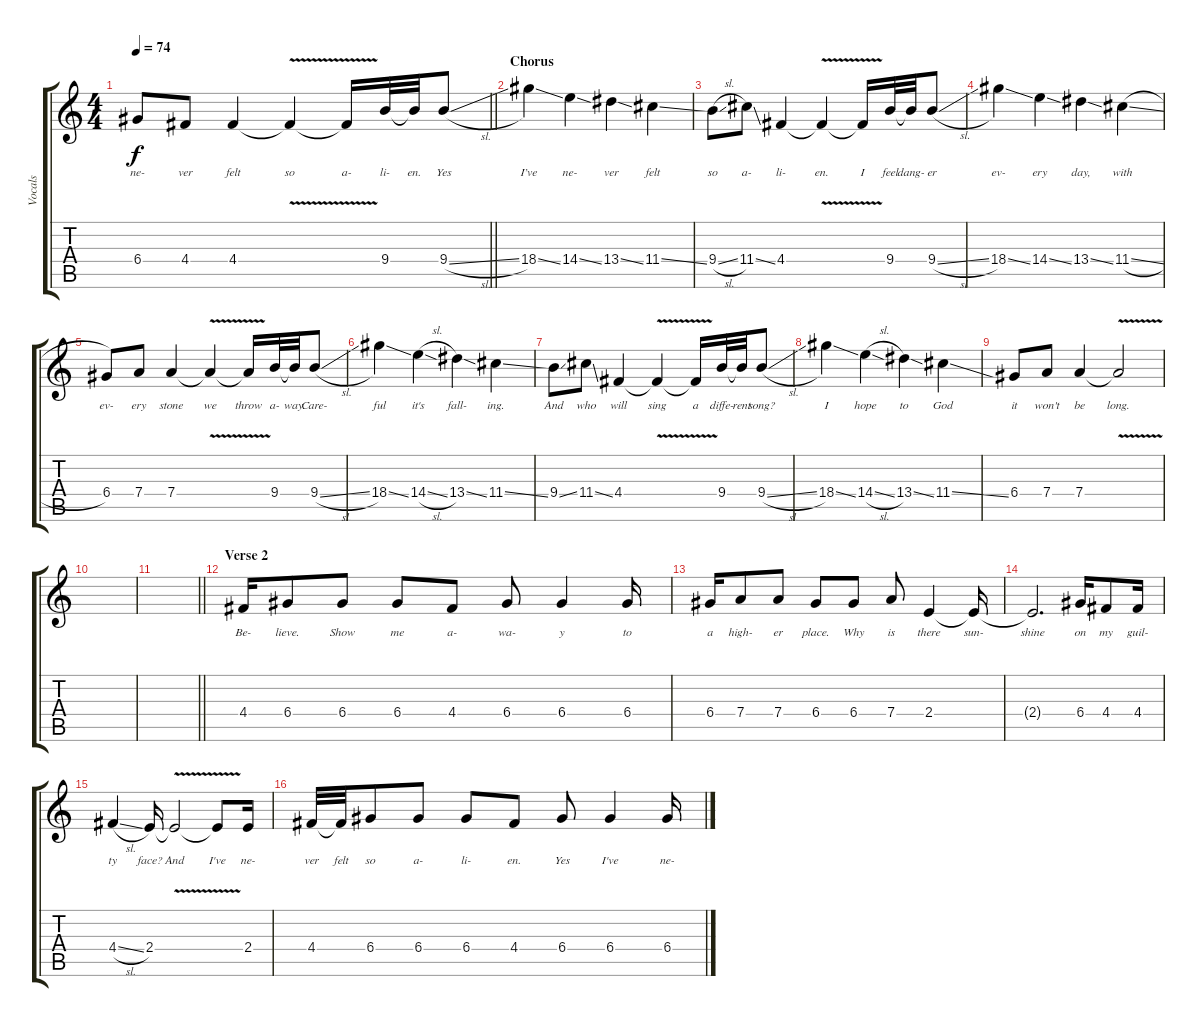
\track ("Vocals" "Vocals") {instrument distortionguitar}
\staff {score tabs}
\tuning (E4 B3 G3 D3 A2 E2) {hide}
\ts (4 4)
\tempo 74
\clef g2
\barLineRight lightlight
\ks c
6.4.8{lyrics (0 "ne-") lyrics (1 "") lyrics (2 "") lyrics (3 "") lyrics (4 "") dy f} 4.4.8{lyrics (0 "ver") lyrics (1 "") lyrics (2 "") lyrics (3 "") lyrics (4 "")} 4.4.4{lyrics (0 "felt") lyrics (1 "") lyrics (2 "") lyrics (3 "") lyrics (4 "")} 4.4{v t}.4{lyrics (0 "so") lyrics (1 "") lyrics (2 "") lyrics (3 "") lyrics (4 "")} 4.4{t}.16{lyrics (0 "a-") lyrics (1 "") lyrics (2 "") lyrics (3 "") lyrics (4 "")} 9.4.32{lyrics (0 "li-") lyrics (1 "") lyrics (2 "") lyrics (3 "") lyrics (4 "")} 9.4{t}.32{lyrics (0 "en.") lyrics (1 "") lyrics (2 "") lyrics (3 "") lyrics (4 "")} 9.4{sl}.8{lyrics (0 "Yes") lyrics (1 "") lyrics (2 "") lyrics (3 "") lyrics (4 "")} |
\section ("" "Chorus")
18.4{ss}.4{lyrics (0 "I’ve") lyrics (1 "") lyrics (2 "") lyrics (3 "") lyrics (4 "") volume 16} 14.4{ss}.4{lyrics (0 "ne-") lyrics (1 "") lyrics (2 "") lyrics (3 "") lyrics (4 "")} 13.4{ss}.4{lyrics (0 "ver") lyrics (1 "") lyrics (2 "") lyrics (3 "") lyrics (4 "")} 11.4{ss}.4{lyrics (0 "felt") lyrics (1 "") lyrics (2 "") lyrics (3 "") lyrics (4 "")} |
9.4{sl}.8{lyrics (0 "so") lyrics (1 "") lyrics (2 "") lyrics (3 "") lyrics (4 "")} 11.4{ss}.8{lyrics (0 "a-") lyrics (1 "") lyrics (2 "") lyrics (3 "") lyrics (4 "")} 4.4.4{lyrics (0 "li-") lyrics (1 "") lyrics (2 "") lyrics (3 "") lyrics (4 "")} 4.4{v t}.4{lyrics (0 "en.") lyrics (1 "") lyrics (2 "") lyrics (3 "") lyrics (4 "")} 4.4{t}.16{lyrics (0 "I") lyrics (1 "") lyrics (2 "") lyrics (3 "") lyrics (4 "")} 9.4.32{lyrics (0 "feel") lyrics (1 "") lyrics (2 "") lyrics (3 "") lyrics (4 "")} 9.4{t}.32{lyrics (0 "dang-") lyrics (1 "") lyrics (2 "") lyrics (3 "") lyrics (4 "")} 9.4{sl}.8{lyrics (0 "er") lyrics (1 "") lyrics (2 "") lyrics (3 "") lyrics (4 "")} |
18.4{ss}.4{lyrics (0 "ev-") lyrics (1 "") lyrics (2 "") lyrics (3 "") lyrics (4 "")} 14.4{ss}.4{lyrics (0 "ery") lyrics (1 "") lyrics (2 "") lyrics (3 "") lyrics (4 "")} 13.4{ss}.4{lyrics (0 "day,") lyrics (1 "") lyrics (2 "") lyrics (3 "") lyrics (4 "")} 11.4{sl}.4{lyrics (0 "with") lyrics (1 "") lyrics (2 "") lyrics (3 "") lyrics (4 "")} |
6.4.8{lyrics (0 "ev-") lyrics (1 "") lyrics (2 "") lyrics (3 "") lyrics (4 "")} 7.4.8{lyrics (0 "ery") lyrics (1 "") lyrics (2 "") lyrics (3 "") lyrics (4 "")} 7.4.4{lyrics (0 "stone") lyrics (1 "") lyrics (2 "") lyrics (3 "") lyrics (4 "")} 7.4{v t}.4{lyrics (0 "we") lyrics (1 "") lyrics (2 "") lyrics (3 "") lyrics (4 "")} 7.4{t}.16{lyrics (0 "throw") lyrics (1 "") lyrics (2 "") lyrics (3 "") lyrics (4 "")} 9.4.32{lyrics (0 "a-") lyrics (1 "") lyrics (2 "") lyrics (3 "") lyrics (4 "")} 9.4{t}.32{lyrics (0 "way.") lyrics (1 "") lyrics (2 "") lyrics (3 "") lyrics (4 "")} 9.4{sl}.8{lyrics (0 "Care-") lyrics (1 "") lyrics (2 "") lyrics (3 "") lyrics (4 "")} |
18.4{ss}.4{lyrics (0 "ful") lyrics (1 "") lyrics (2 "") lyrics (3 "") lyrics (4 "")} 14.4{sl}.4{lyrics (0 "it's") lyrics (1 "") lyrics (2 "") lyrics (3 "") lyrics (4 "")} 13.4{ss}.4{lyrics (0 "fall-") lyrics (1 "") lyrics (2 "") lyrics (3 "") lyrics (4 "")} 11.4{ss}.4{lyrics (0 "ing.") lyrics (1 "") lyrics (2 "") lyrics (3 "") lyrics (4 "")} |
9.4{ss}.8{lyrics (0 "And") lyrics (1 "") lyrics (2 "") lyrics (3 "") lyrics (4 "")} 11.4{ss}.8{lyrics (0 "who") lyrics (1 "") lyrics (2 "") lyrics (3 "") lyrics (4 "")} 4.4.4{lyrics (0 "will") lyrics (1 "") lyrics (2 "") lyrics (3 "") lyrics (4 "")} 4.4{v t}.4{lyrics (0 "sing") lyrics (1 "") lyrics (2 "") lyrics (3 "") lyrics (4 "")} 4.4{t}.16{lyrics (0 "a") lyrics (1 "") lyrics (2 "") lyrics (3 "") lyrics (4 "")} 9.4.32{lyrics (0 "diffe-") lyrics (1 "") lyrics (2 "") lyrics (3 "") lyrics (4 "")} 9.4{t}.32{lyrics (0 "rent") lyrics (1 "") lyrics (2 "") lyrics (3 "") lyrics (4 "")} 9.4{sl}.8{lyrics (0 "song?") lyrics (1 "") lyrics (2 "") lyrics (3 "") lyrics (4 "")} |
18.4{ss}.4{lyrics (0 "I") lyrics (1 "") lyrics (2 "") lyrics (3 "") lyrics (4 "")} 14.4{sl}.4{lyrics (0 "hope") lyrics (1 "") lyrics (2 "") lyrics (3 "") lyrics (4 "")} 13.4{ss}.4{lyrics (0 "to") lyrics (1 "") lyrics (2 "") lyrics (3 "") lyrics (4 "")} 11.4{ss}.4{lyrics (0 "God") lyrics (1 "") lyrics (2 "") lyrics (3 "") lyrics (4 "")} |
6.4.8{lyrics (0 "it") lyrics (1 "") lyrics (2 "") lyrics (3 "") lyrics (4 "")} 7.4.8{lyrics (0 "won't") lyrics (1 "") lyrics (2 "") lyrics (3 "") lyrics (4 "")} 7.4.4{lyrics (0 "be") lyrics (1 "") lyrics (2 "") lyrics (3 "") lyrics (4 "")} 7.4{v t}.2{lyrics (0 "long.") lyrics (1 "") lyrics (2 "") lyrics (3 "") lyrics (4 "")} |
|
\barLineRight lightlight
|
\section ("" "Verse 2")
4.4.16{lyrics (0 "Be-") lyrics (1 "") lyrics (2 "") lyrics (3 "") lyrics (4 "")} 6.4.8{lyrics (0 "lieve.") lyrics (1 "") lyrics (2 "") lyrics (3 "") lyrics (4 "")} 6.4.8{lyrics (0 "Show") lyrics (1 "") lyrics (2 "") lyrics (3 "") lyrics (4 "")} 6.4.8{lyrics (0 "me") lyrics (1 "") lyrics (2 "") lyrics (3 "") lyrics (4 "")} 4.4.8{lyrics (0 "a-") lyrics (1 "") lyrics (2 "") lyrics (3 "") lyrics (4 "")} 6.4.8{lyrics (0 "wa-") lyrics (1 "") lyrics (2 "") lyrics (3 "") lyrics (4 "")} 6.4.4{lyrics (0 "y") lyrics (1 "") lyrics (2 "") lyrics (3 "") lyrics (4 "")} 6.4.16{lyrics (0 "to") lyrics (1 "") lyrics (2 "") lyrics (3 "") lyrics (4 "")} |
6.4.16{lyrics (0 "a") lyrics (1 "") lyrics (2 "") lyrics (3 "") lyrics (4 "")} 7.4.8{lyrics (0 "high-") lyrics (1 "") lyrics (2 "") lyrics (3 "") lyrics (4 "")} 7.4.8{lyrics (0 "er") lyrics (1 "") lyrics (2 "") lyrics (3 "") lyrics (4 "")} 6.4.8{lyrics (0 "place.") lyrics (1 "") lyrics (2 "") lyrics (3 "") lyrics (4 "")} 6.4.8{lyrics (0 "Why") lyrics (1 "") lyrics (2 "") lyrics (3 "") lyrics (4 "")} 7.4.8{lyrics (0 "is") lyrics (1 "") lyrics (2 "") lyrics (3 "") lyrics (4 "")} 2.4.4{lyrics (0 "there") lyrics (1 "") lyrics (2 "") lyrics (3 "") lyrics (4 "")} 2.4{t}.16{lyrics (0 "sun-") lyrics (1 "") lyrics (2 "") lyrics (3 "") lyrics (4 "")} |
2.4{t}.2{d lyrics (0 "shine") lyrics (1 "") lyrics (2 "") lyrics (3 "") lyrics (4 "")} 6.4.16{lyrics (0 "on") lyrics (1 "") lyrics (2 "") lyrics (3 "") lyrics (4 "")} 4.4.8{lyrics (0 "my") lyrics (1 "") lyrics (2 "") lyrics (3 "") lyrics (4 "")} 4.4.16{lyrics (0 "guil-") lyrics (1 "") lyrics (2 "") lyrics (3 "") lyrics (4 "")} |
4.4{sl}.4{lyrics (0 "ty") lyrics (1 "") lyrics (2 "") lyrics (3 "") lyrics (4 "")} 2.4.16{lyrics (0 "face?") lyrics (1 "") lyrics (2 "") lyrics (3 "") lyrics (4 "")} 2.4{v t}.2{lyrics (0 "And") lyrics (1 "") lyrics (2 "") lyrics (3 "") lyrics (4 "")} 2.4{t}.8{lyrics (0 "I've") lyrics (1 "") lyrics (2 "") lyrics (3 "") lyrics (4 "")} 2.4.16{lyrics (0 "ne-") lyrics (1 "") lyrics (2 "") lyrics (3 "") lyrics (4 "")} |
4.4.32{lyrics (0 "ver") lyrics (1 "") lyrics (2 "") lyrics (3 "") lyrics (4 "")} 4.4{t}.32{lyrics (0 "felt") lyrics (1 "") lyrics (2 "") lyrics (3 "") lyrics (4 "")} 6.4.8{lyrics (0 "so") lyrics (1 "") lyrics (2 "") lyrics (3 "") lyrics (4 "")} 6.4.8{lyrics (0 "a-") lyrics (1 "") lyrics (2 "") lyrics (3 "") lyrics (4 "")} 6.4.8{lyrics (0 "li-") lyrics (1 "") lyrics (2 "") lyrics (3 "") lyrics (4 "")} 4.4.8{lyrics (0 "en.") lyrics (1 "") lyrics (2 "") lyrics (3 "") lyrics (4 "")} 6.4.8{lyrics (0 "Yes") lyrics (1 "") lyrics (2 "") lyrics (3 "") lyrics (4 "")} 6.4.4{lyrics (0 "I've") lyrics (1 "") lyrics (2 "") lyrics (3 "") lyrics (4 "")} 6.4.16{lyrics (0 "ne-") lyrics (1 "") lyrics (2 "") lyrics (3 "") lyrics (4 "")}
